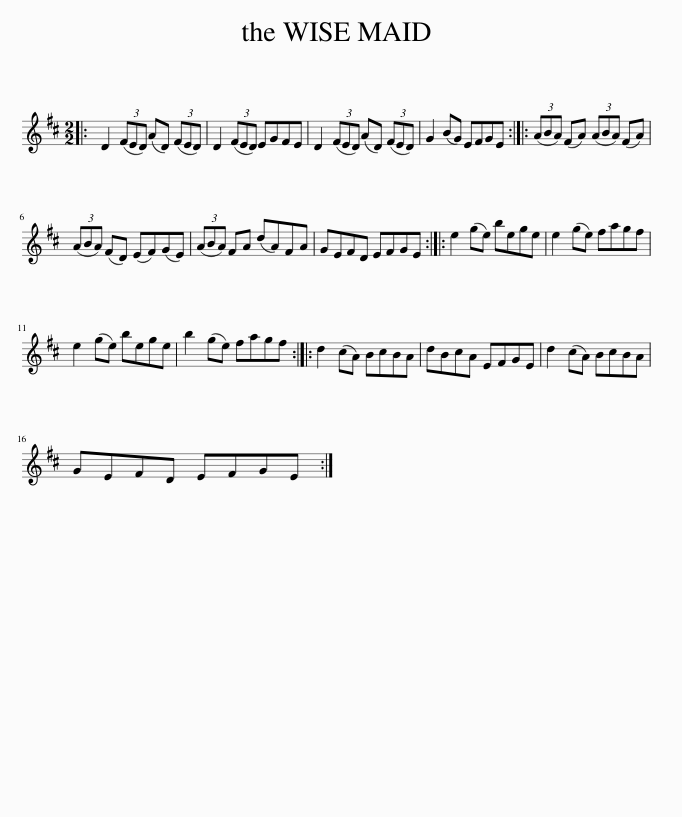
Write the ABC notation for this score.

X:1
L:1/8
M:2/2
I:linebreak $
K:D
V:1 treble
V:1
|: D2 (3(FED) (AD) (3(FED) | D2 (3(FED) EGFE | D2 (3(FED) (AD) (3(FED) | G2 (BG) EFGE :: (3(ABA) (FA) (3(ABA) (FA) |$ %5
 (3(ABA) (FD) (EF)(GE) | (3(ABA) FA (dA)FA | GEFD EFGE :: e2 (ge) bege | e2 (ge) fagf |$ %10
 e2 (ge) bege | b2 (ge) fagf :: d2 (cA) BcBA | dBcA EFGE | d2 (cA) BcBA |$ %15
 GEFD EFGE :| %16
